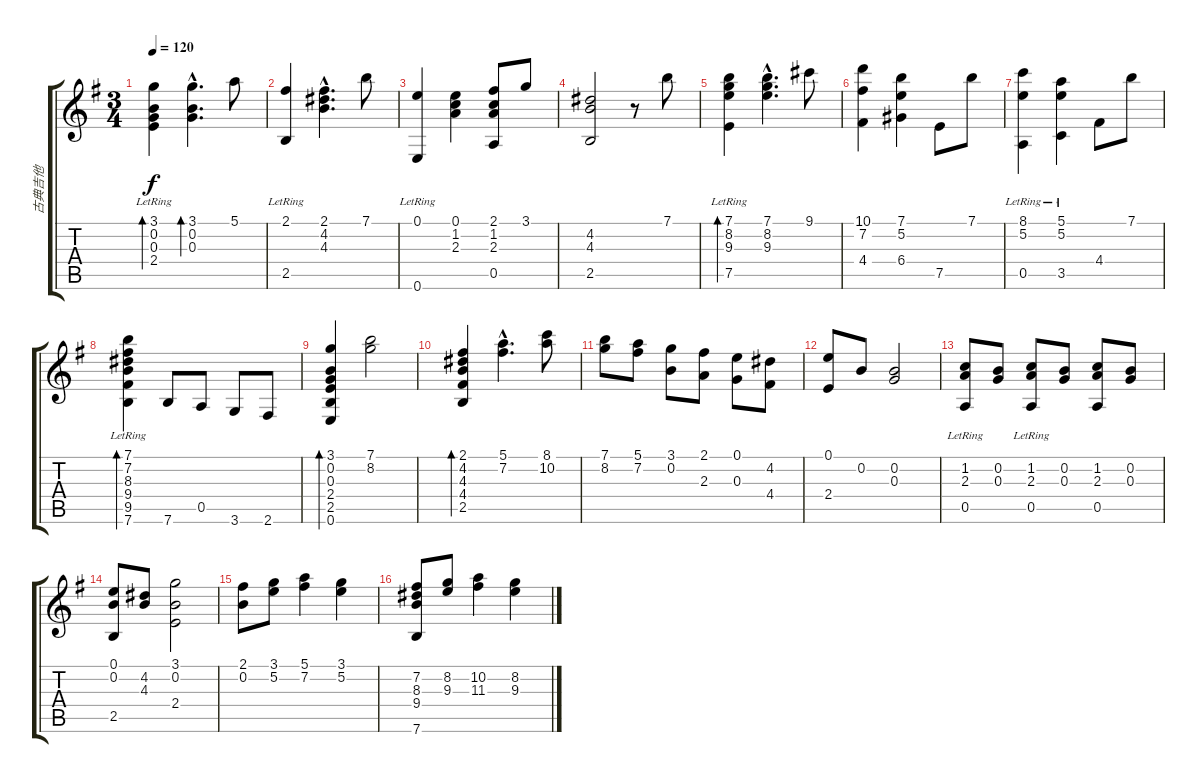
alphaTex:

\track ("古典吉他" "古典吉他") {instrument acousticguitarnylon}
\staff {score tabs}
\tuning (E4 B3 G3 D3 A2 E2) {hide}
\ts (3 4)
\tempo 120
\clef g2
\ks eminor
(3.1 0.2 0.3 2.4{lr}).4{bd 240 dy f} (3.1{hac} 0.2{hac} 0.3{hac}).4{d bd 240} 5.1.8 |
(2.1 2.5{lr}).4 (2.1{hac} 4.2{hac} 4.3{hac}).4{d} 7.1.8 |
(0.1 0.6{lr}).4 (0.1 1.2 2.3).4 (2.1 1.2 2.3 0.5).8 3.1.8 |
(4.2 4.3 2.5).2 r.8 7.1.8 |
(7.1 8.2 9.3 7.5{lr}).4{bd 240} (7.1{hac} 8.2{hac} 9.3{hac}).4{d} 9.1.8 |
(10.1 7.2 4.4).4 (7.1 5.2 6.4).4 7.5.8 7.1.8 |
(8.1 5.2 0.5{lr}).4 (5.1{lr} 5.2 3.5).4 4.4.8 7.1.8 |
(7.1 7.2 8.3 9.4 9.5 7.6{lr}).4{bd 480} 7.6.8 0.5.8 3.6.8 2.6.8 |
(3.1 0.2 0.3 2.4 2.5 0.6).4{bd 480} (7.1 8.2).2 |
(2.1 4.2 4.3 4.4 2.5).4{bd 480} (5.1{hac} 7.2{hac}).4{d} (8.1 10.2).8 |
(7.1 8.2).8 (5.1 7.2).8 (3.1 0.2).8 (2.1 2.3).8 (0.1 0.3).8 (4.2 4.4).8 |
(0.1 2.4).8 0.2.8 (0.2 0.3).2 |
(1.2 2.3 0.5{lr}).8 (0.2 0.3).8 (1.2 2.3 0.5{lr}).8 (0.2 0.3).8 (1.2 2.3 0.5).8 (0.2 0.3).8 |
(0.1 0.2 2.5).8 (4.2 4.3).8 (3.1 0.2 2.4).2 |
(2.1 0.2).8 (3.1 5.2).8 (5.1 7.2).4 (3.1 5.2).4 |
(7.2 8.3 9.4 7.6).8 (8.2 9.3).8 (10.2 11.3).4 (8.2 9.3).4
